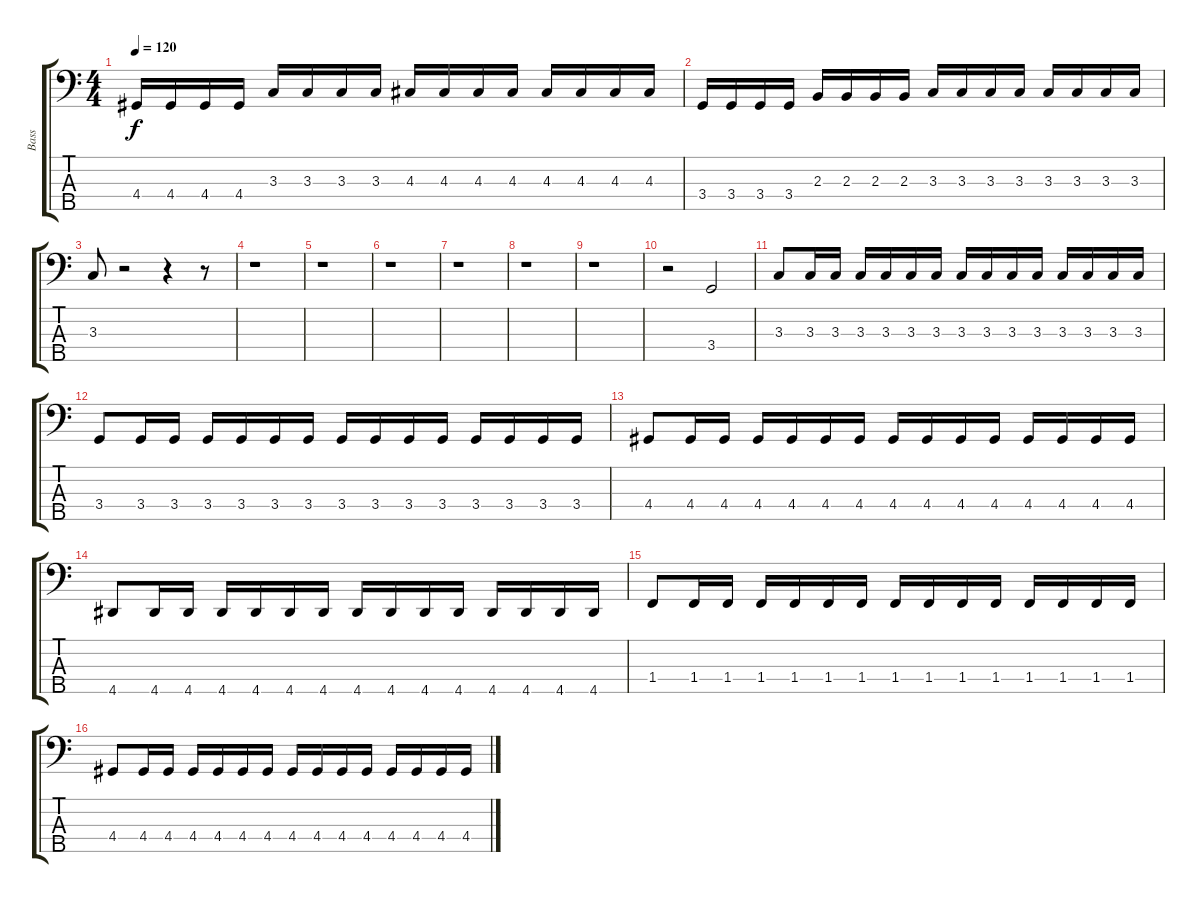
\track ("Bass" "Bass") {instrument electricbassfinger}
\staff {score tabs}
\tuning (G2 D2 A1 E1 B0) {hide}
\ts (4 4)
\tempo 120
\clef f4
\ks c
4.4.16{dy f} 4.4.16 4.4.16 4.4.16 3.3.16 3.3.16 3.3.16 3.3.16 4.3.16 4.3.16 4.3.16 4.3.16 4.3.16 4.3.16 4.3.16 4.3.16 |
3.4.16 3.4.16 3.4.16 3.4.16 2.3.16 2.3.16 2.3.16 2.3.16 3.3.16 3.3.16 3.3.16 3.3.16 3.3.16 3.3.16 3.3.16 3.3.16 |
3.3.8 r.2 r.4 r.8 |
r.1 |
r.1 |
r.1 |
r.1 |
r.1 |
r.1 |
r.2 3.4.2 |
3.3.8 3.3.16 3.3.16 3.3.16 3.3.16 3.3.16 3.3.16 3.3.16 3.3.16 3.3.16 3.3.16 3.3.16 3.3.16 3.3.16 3.3.16 |
3.4.8 3.4.16 3.4.16 3.4.16 3.4.16 3.4.16 3.4.16 3.4.16 3.4.16 3.4.16 3.4.16 3.4.16 3.4.16 3.4.16 3.4.16 |
4.4.8 4.4.16 4.4.16 4.4.16 4.4.16 4.4.16 4.4.16 4.4.16 4.4.16 4.4.16 4.4.16 4.4.16 4.4.16 4.4.16 4.4.16 |
4.5.8 4.5.16 4.5.16 4.5.16 4.5.16 4.5.16 4.5.16 4.5.16 4.5.16 4.5.16 4.5.16 4.5.16 4.5.16 4.5.16 4.5.16 |
1.4.8 1.4.16 1.4.16 1.4.16 1.4.16 1.4.16 1.4.16 1.4.16 1.4.16 1.4.16 1.4.16 1.4.16 1.4.16 1.4.16 1.4.16 |
4.4.8 4.4.16 4.4.16 4.4.16 4.4.16 4.4.16 4.4.16 4.4.16 4.4.16 4.4.16 4.4.16 4.4.16 4.4.16 4.4.16 4.4.16
